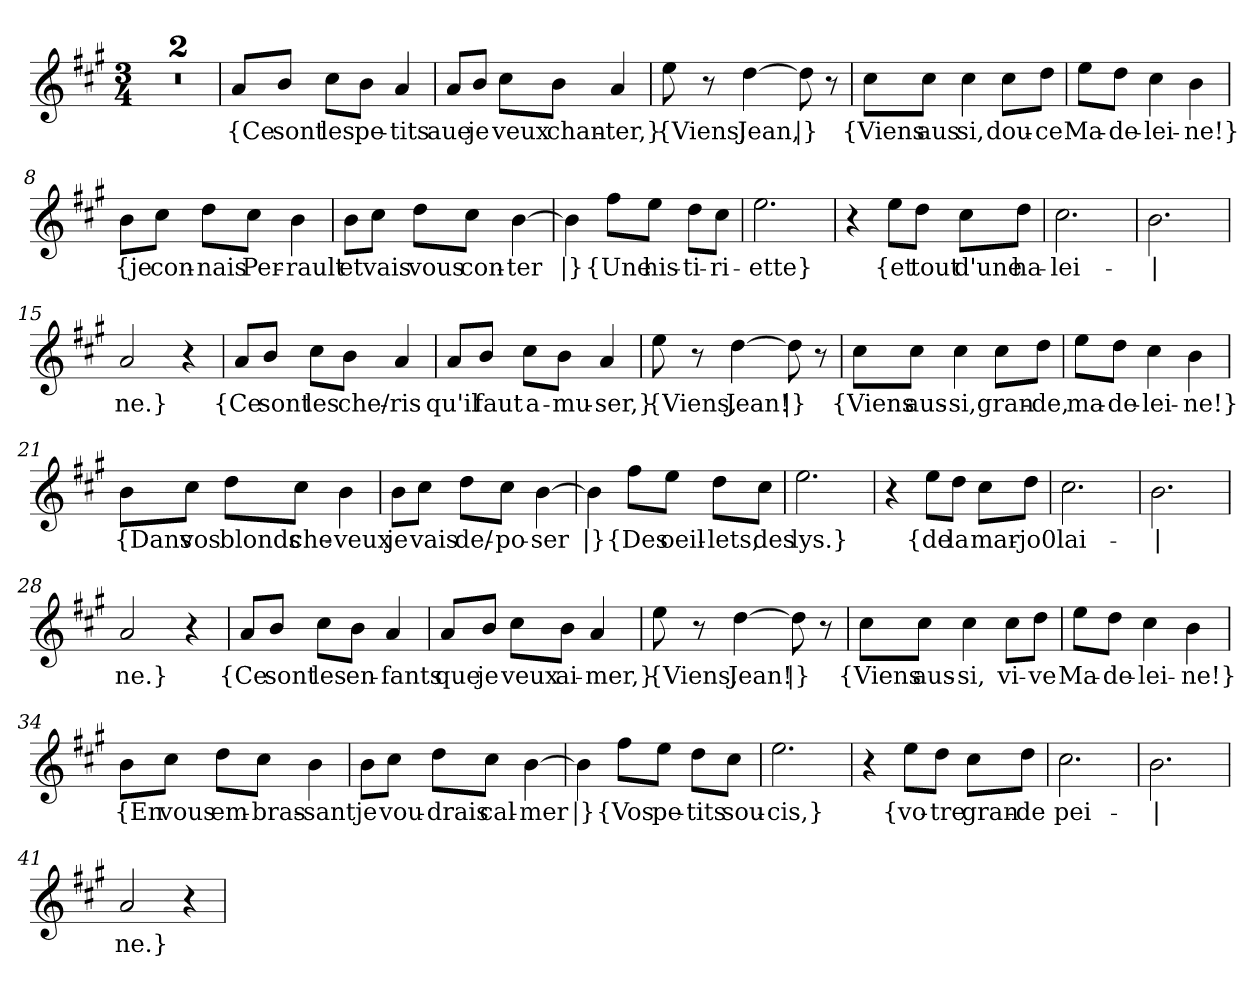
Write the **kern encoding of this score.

**kern	**text
*part1	*part1
*staff1	*staff1
*clefG2	*
*k[f#c#g#]	*
*M3/4	*
=1	=1
2.r	.
=2	=2
2.r	.
=3	=3
!	!LO:LY:b
8a/L	{Ce
!	!LO:LY:b
8b/J	sont
!	!LO:LY:b
8cc#\L	les
!	!LO:LY:b
8b\J	pe-
!	!LO:LY:b
4a/	-tits
=4	=4
!	!LO:LY:b
8a/L	aue
!	!LO:LY:b
8b/J	je
!	!LO:LY:b
8cc#\L	veux
!	!LO:LY:b
8b\J	chan-
!	!LO:LY:b
4a/	-ter,}
=5	=5
!	!LO:LY:b
8ee\	{Viens,
8r	.
!	!LO:LY:b
[4dd\	Jean,
!	!LO:LY:b
8dd\]	|}
8r	.
=6	=6
!	!LO:LY:b
8cc#\L	{Viens
!	!LO:LY:b
8cc#\J	aus
!	!LO:LY:b
4cc#\	si,
!	!LO:LY:b
8cc#\L	dou-
!	!LO:LY:b
8dd\J	-ce
!!LO:LB:g=z
=7	=7
!	!LO:LY:b
8ee\L	Ma-
!	!LO:LY:b
8dd\J	-de-
!	!LO:LY:b
4cc#\	-lei-
!	!LO:LY:b
4b\	-ne!}
=8	=8
!	!LO:LY:b
8b\L	{je
!	!LO:LY:b
8cc#\J	con-
!	!LO:LY:b
8dd\L	-nais
!	!LO:LY:b
8cc#\J	Per-
!	!LO:LY:b
4b\	-rault
=9	=9
!	!LO:LY:b
8b\L	et
!	!LO:LY:b
8cc#\J	vais
!	!LO:LY:b
8dd\L	vous
!	!LO:LY:b
8cc#\J	con-
!	!LO:LY:b
[4b\	-ter
=10	=10
!	!LO:LY:b
4b\]	|}
!	!LO:LY:b
8ff#\L	{Une
!	!LO:LY:b
8ee\J	his-
!	!LO:LY:b
8dd\L	-ti-
!	!LO:LY:b
8cc#\J	-ri-
=11	=11
!	!LO:LY:b
2.ee\	-ette}
!!LO:LB:g=z
=12	=12
4r	.
!	!LO:LY:b
8ee\L	{et
!	!LO:LY:b
8dd\J	tout
!	!LO:LY:b
8cc#\L	d'une
!	!LO:LY:b
8dd\J	ha-
=13	=13
!	!LO:LY:b
2.cc#\	-lei-
=14	=14
!	!LO:LY:b
2.b\	|
=15	=15
!	!LO:LY:b
2a/	-ne.}
4r	.
=16	=16
!	!LO:LY:b
8a/L	{Ce
!	!LO:LY:b
8b/J	sont
!	!LO:LY:b
8cc#\L	les
!	!LO:LY:b
8b\J	che/-
!	!LO:LY:b
4a/	-ris
=17	=17
!	!LO:LY:b
8a/L	qu'il
!	!LO:LY:b
8b/J	faut
!	!LO:LY:b
8cc#\L	a-
!	!LO:LY:b
8b\J	-mu-
!	!LO:LY:b
4a/	-ser,}
!!LO:LB:g=z
=18	=18
!	!LO:LY:b
8ee\	{Viens,
8r	.
!	!LO:LY:b
[4dd\	Jean!
!	!LO:LY:b
8dd\]	|}
8r	.
=19	=19
!	!LO:LY:b
8cc#\L	{Viens
!	!LO:LY:b
8cc#\J	aus-
!	!LO:LY:b
4cc#\	-si,
!	!LO:LY:b
8cc#\L	gran-
!	!LO:LY:b
8dd\J	-de,
=20	=20
!	!LO:LY:b
8ee\L	ma-
!	!LO:LY:b
8dd\J	-de-
!	!LO:LY:b
4cc#\	-lei-
!	!LO:LY:b
4b\	-ne!}
=21	=21
!	!LO:LY:b
8b\L	{Dans
!	!LO:LY:b
8cc#\J	vos
!	!LO:LY:b
8dd\L	blonds
!	!LO:LY:b
8cc#\J	che-
!	!LO:LY:b
4b\	-veux
!!LO:LB:g=z
=22	=22
!	!LO:LY:b
8b\L	je
!	!LO:LY:b
8cc#\J	vais
!	!LO:LY:b
8dd\L	de/-
!	!LO:LY:b
8cc#\J	-po-
!	!LO:LY:b
[4b\	-ser
=23	=23
!	!LO:LY:b
4b\]	|}
!	!LO:LY:b
8ff#\L	{Des
!	!LO:LY:b
8ee\J	oeil-
!	!LO:LY:b
8dd\L	-lets,
!	!LO:LY:b
8cc#\J	des
=24	=24
!	!LO:LY:b
2.ee\	lys.}
=25	=25
4r	.
!	!LO:LY:b
8ee\L	{de
!	!LO:LY:b
8dd\J	la
!	!LO:LY:b
8cc#\L	mar-
!	!LO:LY:b
8dd\J	-jo0
=26	=26
!	!LO:LY:b
2.cc#\	-lai-
=27	=27
!	!LO:LY:b
2.b\	|
=28	=28
!	!LO:LY:b
2a/	-ne.}
4r	.
!!LO:LB:g=z
=29	=29
!	!LO:LY:b
8a/L	{Ce
!	!LO:LY:b
8b/J	sont
!	!LO:LY:b
8cc#\L	les
!	!LO:LY:b
8b\J	en-
!	!LO:LY:b
4a/	-fants
=30	=30
!	!LO:LY:b
8a/L	que
!	!LO:LY:b
8b/J	je
!	!LO:LY:b
8cc#\L	veux
!	!LO:LY:b
8b\J	ai-
!	!LO:LY:b
4a/	-mer,}
=31	=31
!	!LO:LY:b
8ee\	{Viens,
8r	.
!	!LO:LY:b
[4dd\	Jean!
!	!LO:LY:b
8dd\]	|}
8r	.
=32	=32
!	!LO:LY:b
8cc#\L	{Viens
!	!LO:LY:b
8cc#\J	aus-
!	!LO:LY:b
4cc#\	-si,
!	!LO:LY:b
8cc#\L	vi-
!	!LO:LY:b
8dd\J	-ve
!!LO:LB:g=z
=33	=33
!	!LO:LY:b
8ee\L	Ma-
!	!LO:LY:b
8dd\J	-de-
!	!LO:LY:b
4cc#\	-lei-
!	!LO:LY:b
4b\	-ne!}
=34	=34
!	!LO:LY:b
8b\L	{En
!	!LO:LY:b
8cc#\J	vous
!	!LO:LY:b
8dd\L	em-
!	!LO:LY:b
8cc#\J	-bras-
!	!LO:LY:b
4b\	-sant
=35	=35
!	!LO:LY:b
8b\L	je
!	!LO:LY:b
8cc#\J	vou-
!	!LO:LY:b
8dd\L	-drais
!	!LO:LY:b
8cc#\J	cal-
!	!LO:LY:b
[4b\	-mer
=36	=36
!	!LO:LY:b
4b\]	|}
!	!LO:LY:b
8ff#\L	{Vos
!	!LO:LY:b
8ee\J	pe-
!	!LO:LY:b
8dd\L	-tits
!	!LO:LY:b
8cc#\J	sou-
=37	=37
!	!LO:LY:b
2.ee\	-cis,}
!!LO:LB:g=z
=38	=38
4r	.
!	!LO:LY:b
8ee\L	{vo-
!	!LO:LY:b
8dd\J	-tre
!	!LO:LY:b
8cc#\L	gran-
!	!LO:LY:b
8dd\J	-de
=39	=39
!	!LO:LY:b
2.cc#\	pei-
=40	=40
!	!LO:LY:b
2.b\	|
=41	=41
!	!LO:LY:b
2a/	-ne.}
4r	.
=	=
*-	*-
